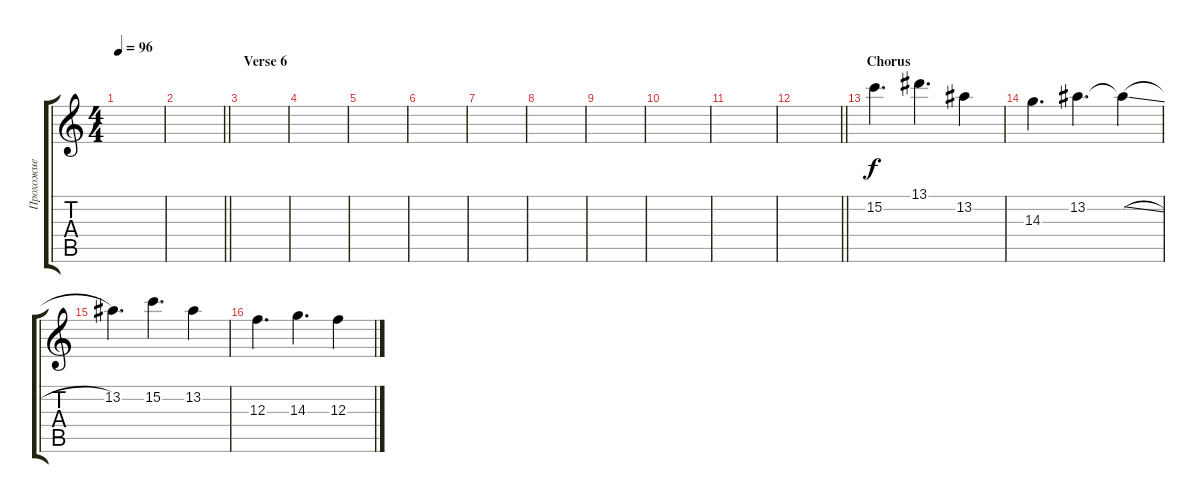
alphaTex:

\track ("Прохожие" "Прохожие") {instrument distortionguitar}
\staff {score tabs}
\tuning (D4 A3 F3 C3 G2 C2) {hide}
\ts (4 4)
\tempo 96
\clef g2
\ks c
|
\barLineRight lightlight
|
\section ("" "Verse 6")
|
|
|
|
|
|
|
|
|
\barLineRight lightlight
|
\section ("" "Chorus")
15.2.4{d} 13.1.4{d} 13.2.4 |
14.3.4{d} 13.2.4{d} 13.2{sl t}.4 |
13.2.4{d} 15.2.4{d} 13.2.4 |
12.3.4{d} 14.3.4{d} 12.3.4
